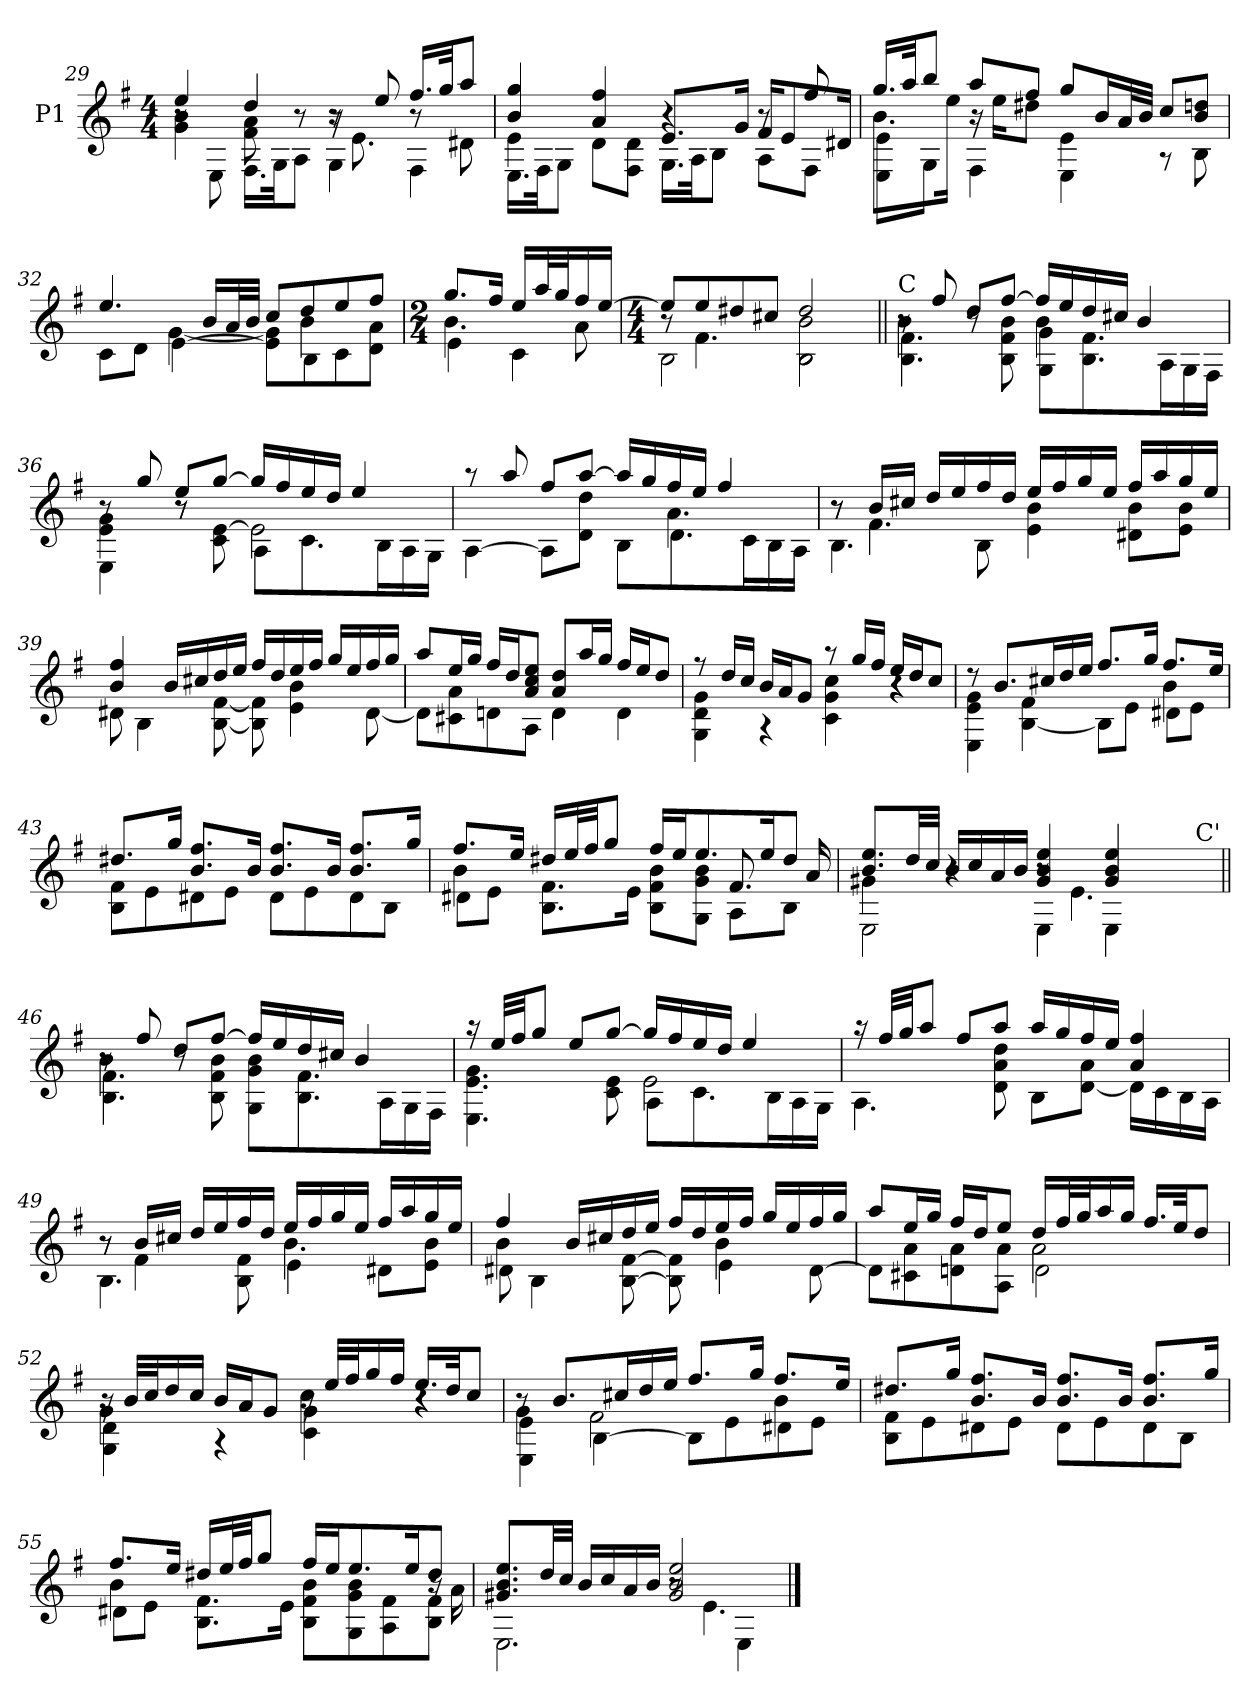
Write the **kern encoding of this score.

**kern
*part1
*staff1
*I"P1
*clefG2
*ITrd7c12
*k[f#]
*G:
*M4/4
=29
*^
*	*^
4ei/	4Gi\ 4Bi	8r
.	.	8EEi\
4di/	8F#i\ 8Ai	16.FF#i\LL
.	.	32GGi\Jk
.	8r	8AAi\J
8r	16r	4GGi\
.	8.Ei\	.
8ei/	.	.
16.f#i/LL	8r	4FF#i\
32gi/Jk	.	.
8ai/J	8D#Xi\	.
!!LO:LB:g=z	!!	!!
=30	=30	=30
4Bi/ 4gi	4Ei\	16.EEi\LL
.	.	32FF#i\Jk
.	.	8GGi\J
4Ai/ 4f#i	4ryy	8Di\L
.	.	8FF#i\ 8DiJ
4r	8.Ei/L	16.GGi\LL
.	.	32AAi\Jk
.	.	8BBi\J
.	16Gi/Jk	.
8r	16F#i/KL	8AAi\L
.	8Ei/	.
8f#i/	.	8FF#i\J
.	16D#Xi/Jk	.
=31	=31	=31
16.gi/LL	8.Bi\L	8EEi\ 8EiL
32ai/Jk	.	.
8bi/J	.	8GGi\J
.	16ei\Jk	.
8ai/L	16r	4FF#i\
.	16ei\KL	.
8f#i/J	8d#Xi\J	.
8gi/L	4Ei\	4EEi\
16Bi/L	.	.
32Ai/L	.	.
32Bi/JJJ	.	.
8ci/L	4ryy	8r
8Bi/ 8dniJ	.	8BBi\
!!LO:LB:g=z	!!	!!
=32	=32	=32
4.ei/	4ryy	8Ci\L
.	.	8Di\J
.	[4Gi\	[4Ei\
16Bi/LL	.	.
32Ai/L	.	.
32Bi/JJJ	.	.
8ci/L	8ryy	8Ei\] 8Gi]L
8di/	4Bi\	8BBi\
8ei/	.	8Ci\
8f#i/J	8ryy	8Di\ 8AiJ
=33	=33	=33
*M2/4	*	*
8.gi/L	4.Bi\	4Ei\
16f#i/Jk	.	.
16ei/LL	.	4Ci\
32ai/L	.	.
32gi/J	.	.
16f#i/	8Ai\	.
[16ei/JJ	.	.
=34	=34	=34
*M4/4	*	*
8ei/L]	8r	2BBi\
8ei/	4.F#i\	.
8d#Xi/	.	.
8c#Xi/J	.	.
2d#i/	2BBi\ 2Bi	2BBi\
!!LO:PB:g=z	!!	!!
=35||	=35||	=35||
!LO:TX:a:t=C	!	!
8r	4Bi\	4.BBi\ 4.F#i
8f#i/	.	.
8di/L	8r	.
[8f#i/J	8ryy	8BBi\ 8F#i 8Bi
16f#i/LL]	4Bi\	8GGi\ 8GiL
16ei/	.	.
16di/	.	8.BBi\ 8.F#i
16c#Xi/JJ	.	.
4Bi/	4ryy	.
.	.	16AAi\L
.	.	16GGi\
.	.	16FF#i\JJ
=36	=36	=36
8r	4Ei\ 4Gi	4EEi\
8gi/	.	.
8ei/L	8r	8r
[8gi/J	8ryy	8Ci\ [8Ei
16gi/LL]	2Ei\]	8AAi\L
16f#i/	.	.
16ei/	.	8.Ci\
16di/JJ	.	.
4ei/	.	.
.	.	16BBi\L
.	.	16AAi\
.	.	16GGi\JJ
=37	=37	=37
8r	8ryy	[4AAi\
8ai/	8ryy@	.
8f#i/L	8ryy@	8AAi\L]
[8ai/J	8ryy@	8Di\ 8diJ
16ai/LL]	16ryy@	8BBi\L
16gi/	16ryy@	.
16f#i/	4.Ai\	8.Di\
16ei/JJ	.	.
4f#i/	.	.
.	.	16Ci\L
.	.	16BBi\
.	.	16AAi\JJ
!!LO:LB:g=z	!!	!!
=38	=38	=38
8r	8r	4.BBi\
16Bi/LL	4.F#i\	.
16c#Xi/JJ	.	.
16di/LL	.	.
16ei/	.	.
16f#i/	.	8BBi\
16di/JJ	.	.
16ei/LL	4Ei\ 4Bi	2ryy
16f#i/	.	.
16gi/	.	.
16ei/JJ	.	.
16f#i/LL	8D#Xi\ 8BiL	.
16ai/	.	.
16gi/	8Ei\ 8BiJ	.
16ei/JJ	.	.
=39	=39	=39
4Bi/ 4f#i	8D#Xi\	2..ryy
.	4BBi\	.
16Bi/LL	.	.
16c#Xi/	.	.
16di/	[8BBi\ [8F#i	.
16ei/JJ	.	.
16f#i/LL	8BBi\] 8F#i]	.
16di/	.	.
16ei/	4Ei\ 4Bi	.
16f#i/JJ	.	.
16gi/LL	.	.
16ei/	.	.
16f#i/	[8D#i\	8ryy
16gi/JJ	.	.
*	*v	*v
=40	=40
8ai/L	8D#i\L]
16ei/L	8C#Xi\ 8Ai
16gi/JJ	.
16f#i/LL	8Di\
16di/J	.
8Ai/ 8ci 8eiJ	8AAi\J
8Ai/ 8diL	4Di\
16ai/L	.
16gi/JJ	.
16f#i/LL	4Di\
16ei/J	.
8di/J	.
!!LO:LB:g=z	!!
=41	=41
*	*^
8r	4GGi\ 4Di 4Gi	2.ryy
16di/LL	.	.
16ci/JJ	.	.
16Bi/LL	4r	.
16Ai/J	.	.
8Gi/J	.	.
8r	4Ci\ 4Gi 4ci	.
16gi/LL	.	.
16f#i/JJ	.	.
16ei/LL	4r	4r
16di/J	.	.
8ci/J	.	.
=42	=42	=42
8r	4EEi\ 4Ei 4Gi	2.ryy
8.Bi/L	.	.
.	[4BBi\ 4F#i	.
16c#Xi/L	.	.
16di/	.	.
16ei/JJ	.	.
8.f#i/L	8BBi\L]	.
.	8Ei\J	.
16gi/Jk	.	.
8.f#i/L	4Bi\	8D#Xi\L
.	.	8Ei\J
16ei/Jk	.	.
*	*v	*v
=43	=43
8.d#Xi/L	8BBi\ 8F#iL
.	8Ei\
16gi/Jk	.
8.Bi/ 8.f#iL	8D#Xi\
.	8Ei\J
16Bi/Jk	.
8.Bi/ 8.f#iL	8D#i\L
.	8Ei\
16Bi/Jk	.
8.Bi/ 8.f#iL	8D#i\
.	8BBi\J
16gi/Jk	.
!!LO:LB:g=z	!!
=44	=44
*	*^
8.f#i/L	4Bi\	8D#Xi\L
.	.	8Ei\J
16ei/Jk	.	.
16d#Xi/LL	8.BBi\ 8.F#iL	2ryy
32ei/L	.	.
32f#i/JJ	.	.
8gi/J	.	.
.	16Ei\Jk	.
16f#i/LL	8BBi\ 8F#i 8BiL	.
16ei/J	.	.
8.ei/	8GGi\ 8Gi 8BiJ	.
.	8.F#i/	8AAi\L
16ei/k	.	.
8d#i/J	.	8BBi\J
.	16Ai/	.
=45	=45	=45
*	*	*^
8.Bi/ 8.eiL	4G#Xi\	2EEi\	2ryy
32di/LL	.	.	.
32ci/JJJ	.	.	.
16Bi/LL	4r	.	.
16ci/	.	.	.
16Ai/	.	.	.
16Bi/JJ	.	.	.
4G#i/ 4Bi 4ei	8r	4EEi\	4ryy
.	4.Ei\	.	.
4G#i/ 4Bi 4ei	.	4EEi\	8ryy
.	.	.	16ryy
.	.	.	32ryy
.	.	.	64ryy
.	.	.	128...ryy
!	!	!	!LO:TX:a:t=C'
.	.	.	1024ryy
*	*	*v	*v
=46||	=46||	=46||
8r	4Bi\	4.BBi\ 4.F#i
8f#i/	.	.
8di/L	8r	.
[8f#i/J	2ryy	8BBi\ 8F#i 8Bi
16f#i/LL]	.	8GGi\ 8Gi 8BiL
16ei/	.	.
16di/	.	8.BBi\ 8.F#i
16c#Xi/JJ	.	.
4Bi/	.	.
.	.	16AAi\L
.	8ryy	16GGi\
.	.	16FF#i\JJ
!!LO:LB:g=z	!!	!!
=47	=47	=47
16r	4.EEi\ 4.Ei 4.Gi	2ryy
32ei/LLL	.	.
32f#i/JJ	.	.
8gi/J	.	.
8ei/L	.	.
[8gi/J	8Ci\ 8Ei	.
16gi/LL]	2Ei\	8AAi\L
16f#i/	.	.
16ei/	.	8.Ci\
16di/JJ	.	.
4ei/	.	.
.	.	16BBi\L
.	.	16AAi\
.	.	16GGi\JJ
*	*v	*v
=48	=48
16r	4.AAi\
32f#i/LLL	.
32gi/JJ	.
8ai/J	.
8f#i/L	.
8ai/J	8Di\ 8Ai 8di
16ai/LL	8BBi\L
16gi/	.
16f#i/	[8Di\ 8AiJ
16ei/JJ	.
4Ai/ 4f#i	16Di\LL]
.	16Ci\
.	16BBi\
.	16AAi\JJ
=49	=49
*	*^
8r	8r	4.BBi\
16Bi/LL	4F#i\	.
16c#Xi/JJ	.	.
16di/LL	.	.
16ei/	.	.
16f#i/	8BBi\ 8F#i	8ryy
16di/JJ	.	.
16ei/LL	4.Bi\	4Ei\
16f#i/	.	.
16gi/	.	.
16ei/JJ	.	.
16f#i/LL	.	8D#Xi\L
16ai/	.	.
16gi/	8ryy	8Ei\ 8BiJ
16ei/JJ	.	.
!!LO:LB:g=z	!!	!!
=50	=50	=50
4f#i/	4Bi\	8D#Xi\
.	.	4BBi\
16Bi/LL	4.ryy	.
16c#Xi/	.	.
16di/	.	[8BBi\ [8F#i
16ei/JJ	.	.
16f#i/LL	.	8BBi\] 8F#i]
16di/	.	.
16ei/	4Bi\	4Ei\
16f#i/JJ	.	.
16gi/LL	.	.
16ei/	.	.
16f#i/	8ryy	[8D#i\
16gi/JJ	.	.
=51	=51	=51
8ai/L	8ryy	8D#i\L]
16ei/L	4.ryy	8C#Xi\ 8Ai
16gi/JJ	.	.
16f#i/LL	.	8Di\ 8Ai
16di/J	.	.
8ei/J	.	8AAi\ 8AiJ
16di/LL	2Ai\	2Di\
32f#i/L	.	.
32gi/J	.	.
16ai/	.	.
16gi/JJ	.	.
16.f#i/LL	.	.
32ei/Jk	.	.
8di/J	.	.
=52	=52	=52
16r	4Gi\	4GGi\ 4Di
32Bi/LLL	.	.
32ci/J	.	.
16di/	.	.
16ci/JJ	.	.
16Bi/LL	4ryy	4r
16Ai/J	.	.
8Gi/J	.	.
16r	4ci\	4Ci\ 4Gi
32ei/LLL	.	.
32f#i/J	.	.
16gi/	.	.
16f#i/JJ	.	.
16.ei/LL	4r	4r
32di/Jk	.	.
8ci/J	.	.
!!LO:LB:g=z	!!	!!
=53	=53	=53
8r	4Gi\	4EEi\ 4Ei
8.Bi/L	.	.
.	2F#i\	[4BBi\
16c#Xi/L	.	.
16di/	.	.
16ei/JJ	.	.
8.f#i/L	.	8BBi\L]
.	.	8Ei\
16gi/Jk	.	.
8.f#i/L	4Bi\	8D#Xi\
.	.	8Ei\J
16ei/Jk	.	.
*	*v	*v
=54	=54
8.d#Xi/L	8BBi\ 8F#iL
.	8Ei\
16gi/Jk	.
8.Bi/ 8.f#iL	8D#Xi\
.	8Ei\J
16Bi/Jk	.
8.Bi/ 8.f#iL	8D#i\L
.	8Ei\
16Bi/Jk	.
8.Bi/ 8.f#iL	8D#i\
.	8BBi\J
16gi/Jk	.
!!LO:LB:g=z	!!
=55	=55
*	*^
8.f#i/L	4Bi\	8D#Xi\L
.	.	8Ei\J
16ei/Jk	.	.
16d#Xi/LL	8ryy	8.BBi\ 8.F#iL
32ei/L	.	.
32f#i/JJ	.	.
8gi/J	16ryy@	.
.	16ryy@	16Ei\Jk
16f#i/LL	16ryy@	8BBi\ 8F#i 8BiL
16ei/J	16ryy@	.
8.ei/	8ryy@	8GGi\ 8Gi 8Bi
.	16ryy@	8AAi\ 8F#i
16ei/k	16ryy@	.
8d#i/J	16r	8BBi\ 8F#iJ
.	16Ai\	.
=56	=56	=56
8.G#Xi/ 8.Bi 8.eiL	2ryy	2.EEi\
32di/LL	.	.
32ci/JJJ	.	.
16Bi/LL	.	.
16ci/	.	.
16Ai/	.	.
16Bi/JJ	.	.
2G#i/ 2Bi 2ei	8r	.
.	4.Ei\	.
.	.	4EEi\
*v	*v	*v
==
*-
